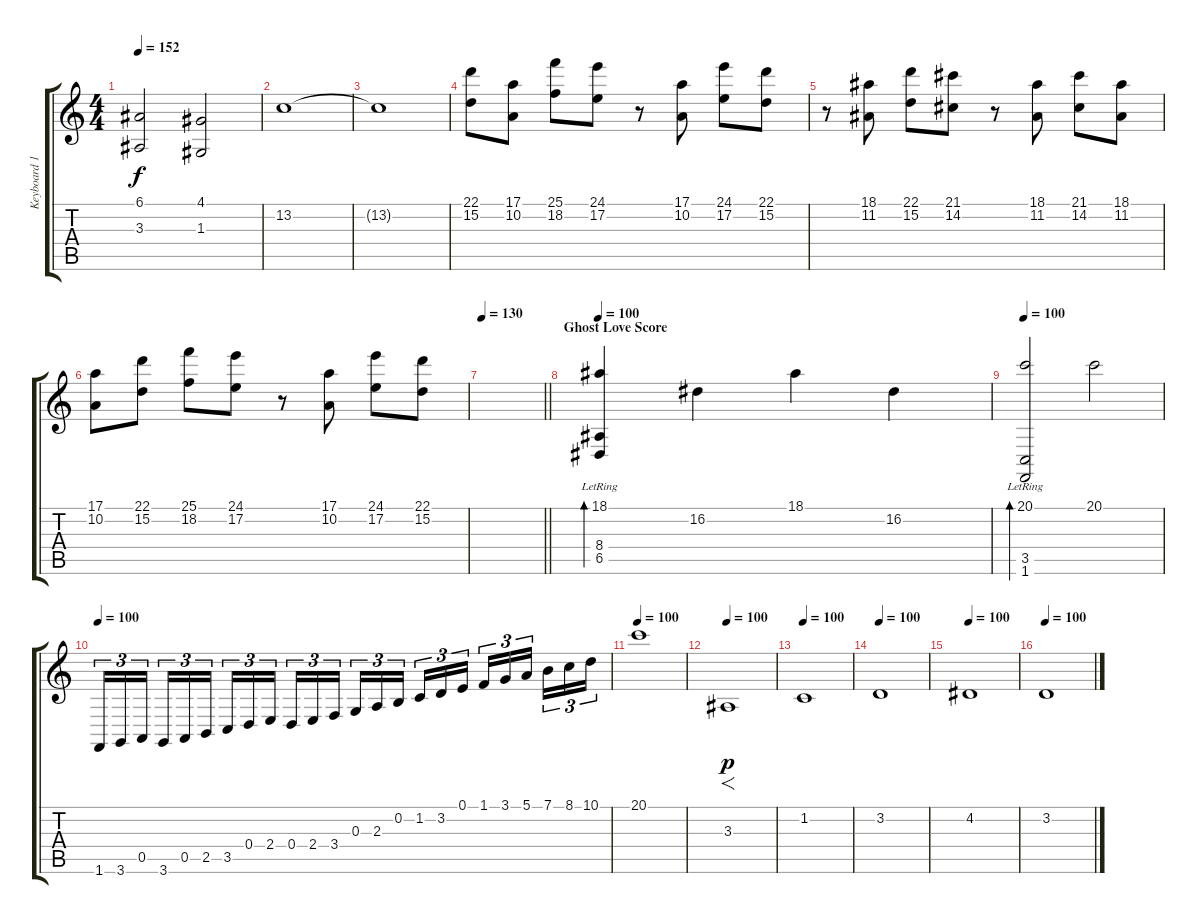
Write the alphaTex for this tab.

\track ("Keyboard 1" "Keyboard 1") {instrument stringensemble1}
\staff {score tabs}
\tuning (E4 B3 G3 D3 A2 E2) {hide}
\ts (4 4)
\tempo 152
\clef g2
\ks c
(6.1{t} 3.3{t}).2{dy f} (4.1 1.3).2 |
13.2.1 |
13.2{t}.1 |
(22.1 15.2).8 (17.1 10.2).8 (25.1 18.2).8 (24.1 17.2).8 r.8 (17.1 10.2).8 (24.1 17.2).8 (22.1 15.2).8 |
r.8 (18.1 11.2).8 (22.1 15.2).8 (21.1 14.2).8 r.8 (18.1 11.2).8 (21.1 14.2).8 (18.1 11.2).8 |
(17.1 10.2).8 (22.1 15.2).8 (25.1 18.2).8 (24.1 17.2).8 r.8 (17.1 10.2).8 (24.1 17.2).8 (22.1 15.2).8 |
\tempo 130
\barLineRight lightlight
|
\section ("" "Ghost Love Score")
\tempo 130
\tempo 100
(18.1 8.4{lr} 6.5{lr}).4{bd 60 instrument acousticgrandpiano} 16.2.4 18.1.4 16.2.4 |
\tempo 100
(20.1 3.5{lr} 1.6{lr}).2{bd 60 instrument acousticgrandpiano} 20.1.2 |
\tempo 100
1.6.16{tu (3 2) instrument acousticgrandpiano} 3.6.16{tu (3 2)} 0.5.16{tu (3 2) beam splitsecondary} 3.6.16{tu (3 2)} 0.5.16{tu (3 2)} 2.5.16{tu (3 2)} 3.5.16{tu (3 2)} 0.4.16{tu (3 2)} 2.4.16{tu (3 2) beam splitsecondary} 0.4.16{tu (3 2)} 2.4.16{tu (3 2)} 3.4.16{tu (3 2)} 0.3.16{tu (3 2)} 2.3.16{tu (3 2)} 0.2.16{tu (3 2) beam splitsecondary} 1.2.16{tu (3 2)} 3.2.16{tu (3 2)} 0.1.16{tu (3 2)} 1.1.16{tu (3 2)} 3.1.16{tu (3 2)} 5.1.16{tu (3 2) beam splitsecondary} 7.1.16{tu (3 2)} 8.1.16{tu (3 2)} 10.1.16{tu (3 2)} |
\tempo 100
20.1.1{instrument acousticgrandpiano} |
\tempo 100
3.3.1{f dy p instrument stringensemble1} |
\tempo 100
1.2.1 |
\tempo 100
3.2.1 |
\tempo 100
4.2.1 |
\tempo 100
3.2.1
